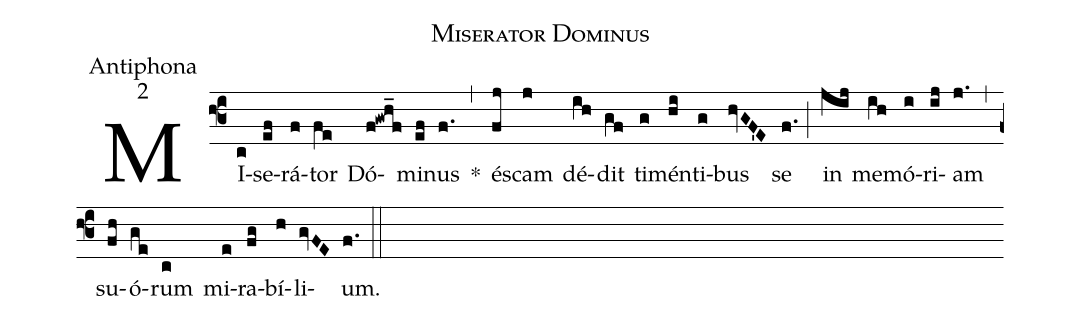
name:Miserator Dominus;
office-part:Antiphona;
mode:2;
%%
(f3) MI(c)se(ef)rá(f)tor(fe) Dó(f!gwh_f)mi(ef)nus(f.) *(,) é(fj)scam(j) dé(ih)dit(gf) ti(g)mén(hi)ti(g)bus(hvGF'E) se(f.) (;) in(jij) me(ih)mó(i)ri(ij)am(j.) (,) su(fh)ó(ge)rum(c) mi(e)ra(fg)bí(h)li(gvFE)um.(f.) (::)
